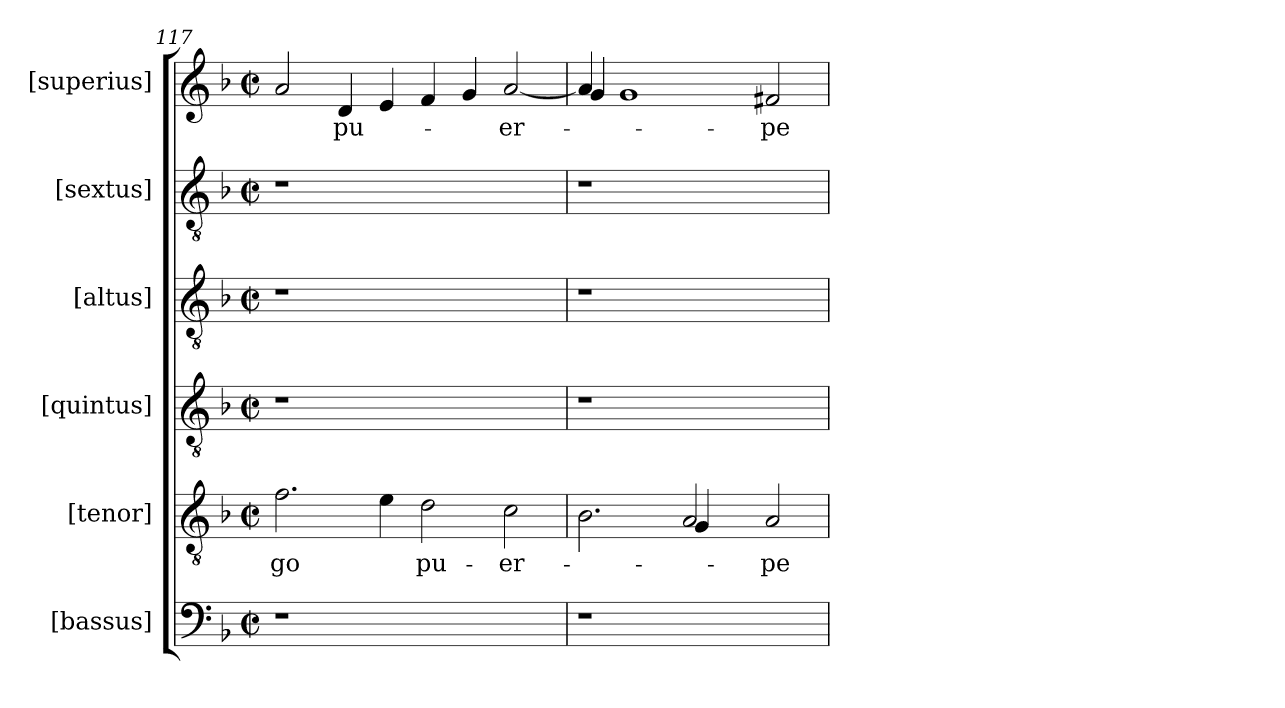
**kern	**kern	**text	**kern	**kern	**kern	**kern	**text
*part6	*part5	*part5	*part4	*part3	*part2	*part1	*part1
*staff6	*staff5	*staff5	*staff4	*staff3	*staff2	*staff1	*staff1
*I"[bassus]	*I"[tenor]	*	*I"[quintus]	*I"[altus]	*I"[sextus]	*I"[superius]	*
*I'[bassus]	*I'[tenor]	*	*I'[quintus]	*I'[altus]	*I'[sextus]	*I'[superius]	*
*clefF4	*clefGv2	*	*clefGv2	*clefGv2	*clefGv2	*clefG2	*
*k[b-]	*k[b-]	*	*k[b-]	*k[b-]	*k[b-]	*k[b-]	*
*F:	*F:	*	*F:	*F:	*F:	*F:	*
*M2/2	*M2/2	*	*M2/2	*M2/2	*M2/2	*M2/2	*
*met(c|)	*met(c|)	*	*met(c|)	*met(c|)	*met(c|)	*met(c|)	*
=117	=117	=117	=117	=117	=117	=117	=117
!	!	!LO:LY:b:cj	!	!	!	!	!
1r	2.f\	-go	1r	1r	1r	2a/	.
!	!	!	!	!	!	!	!LO:LY:b:cj
.	.	.	.	.	.	4d/	pu-
.	4e\	.	.	.	.	4e/	.
!	!	!LO:LY:b:cj	!	!	!	!	!
1ryy	2d\	pu-	1ryy	1ryy	1ryy	4f/	.
.	.	.	.	.	.	4g/	.
!	!	!LO:LY:b:cj	!	!	!	!	!LO:LY:b:cj
.	2c\	-er-	.	.	.	[<2a/	-er-
=118	=118	=118	=118	=118	=118	=118	=118
*	*^	*	*	*	*	*^	*
1r	2.B-\	2.ryy	.	1r	1r	1r	4a/]	4g/	.
.	.	.	.	.	.	.	1g	1.ryy	.
.	2A/	4G/	.	.	.	.	.	.	.
2.ryy	.	2.ryy	.	2.ryy	2.ryy	2.ryy	.	.	.
!	!	!	!LO:LY:b:cj	!	!	!	!	!	!LO:LY:b:cj
.	2A/	.	-pe-	.	.	.	2f#X/	.	-pe-
*	*v	*v	*	*	*	*	*v	*v	*
=	=	=	=	=	=	=	=
*-	*-	*-	*-	*-	*-	*-	*-
